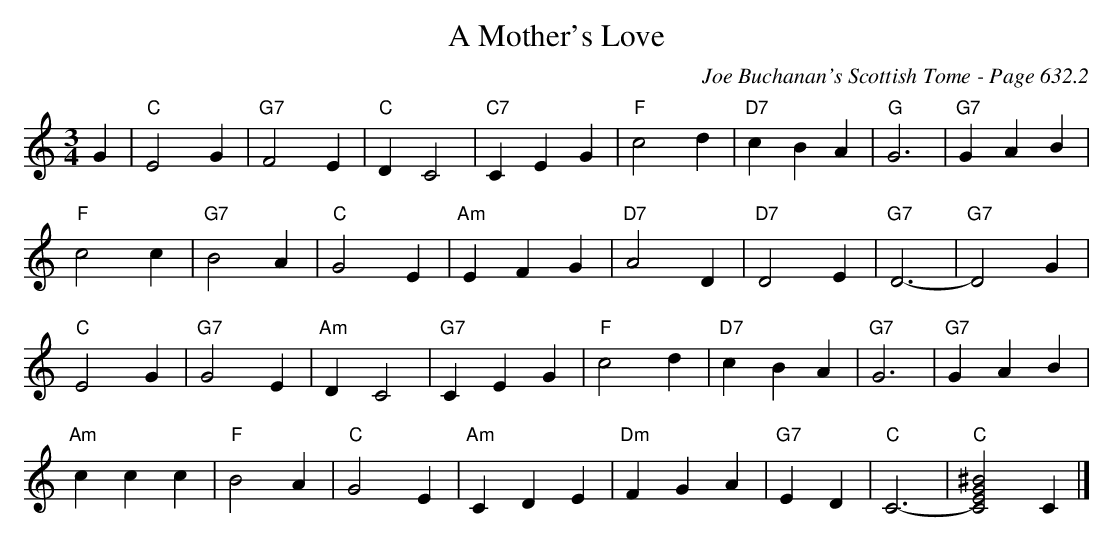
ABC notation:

X:1
T:A Mother's Love
C:Joe Buchanan's Scottish Tome - Page 632.2
L:1/4
M:3/4
K:C
V:2 treble
G | "C"E2 G | "G7"F2 E | "C"D C2 | "C7"C E G | "F"c2 d | "D7"c B A | "G"G3 | "G7"G A B |
"F"c2 c | "G7"B2 A | "C"G2 E | "Am"E F G | "D7"A2 D | "D7"D2 E | "G7"D3- | "G7"D2 G |
"C"E2 G | "G7"G2 E | "Am"D C2 | "G7"C E G | "F"c2 d | "D7"c B A | "G7"G3 | "G7"G A B |
"Am"c c c | "F"B2 A | "C"G2 E | "Am"C D E | "Dm"F G A | "G7"E D | "C"C3- | "C"[CEG^B]2 C |]
